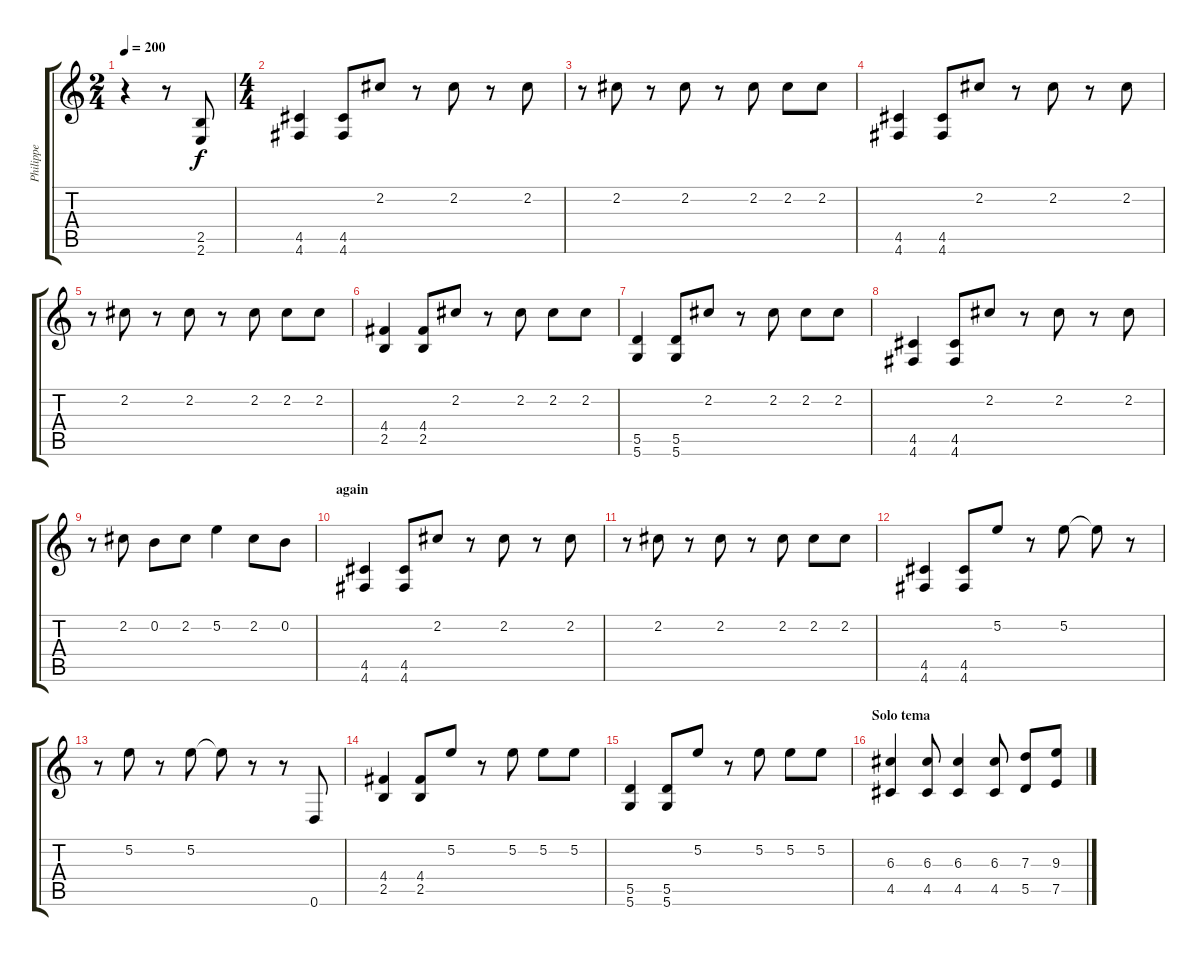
\track ("Philippe" "Philippe") {instrument distortionguitar}
\staff {score tabs}
\tuning (E4 B3 G3 D3 A2 D2) {hide}
\ts (2 4)
\tempo 200
\clef g2
\ks c
r.4{dy f instrument distortionguitar} r.8 (2.5 2.6).8 |
\ts (4 4)
(4.5 4.6).4 (4.5 4.6).8 2.2.8 r.8 2.2.8 r.8 2.2.8 |
r.8 2.2.8 r.8 2.2.8 r.8 2.2.8 2.2.8 2.2.8 |
(4.5 4.6).4 (4.5 4.6).8 2.2.8 r.8 2.2.8 r.8 2.2.8 |
r.8 2.2.8 r.8 2.2.8 r.8 2.2.8 2.2.8 2.2.8 |
(4.4 2.5).4 (4.4 2.5).8 2.2.8 r.8 2.2.8 2.2.8 2.2.8 |
(5.5 5.6).4 (5.5 5.6).8 2.2.8 r.8 2.2.8 2.2.8 2.2.8 |
(4.5 4.6).4 (4.5 4.6).8 2.2.8 r.8 2.2.8 r.8 2.2.8 |
r.8 2.2.8 0.2.8 2.2.8 5.2.4 2.2.8 0.2.8 |
\section ("" "again")
(4.5 4.6).4 (4.5 4.6).8 2.2.8 r.8 2.2.8 r.8 2.2.8 |
r.8 2.2.8 r.8 2.2.8 r.8 2.2.8 2.2.8 2.2.8 |
(4.5 4.6).4 (4.5 4.6).8 5.2.8 r.8 5.2.8 5.2{t}.8 r.8 |
r.8 5.2.8 r.8 5.2.8 5.2{t}.8 r.8 r.8 0.6.8 |
(4.4 2.5).4 (4.4 2.5).8 5.2.8 r.8 5.2.8 5.2.8 5.2.8 |
(5.5 5.6).4 (5.5 5.6).8 5.2.8 r.8 5.2.8 5.2.8 5.2.8 |
\section ("" "Solo tema")
(6.3 4.5).4 (6.3 4.5).8 (6.3 4.5).4 (6.3 4.5).8 (7.3 5.5).8 (9.3 7.5).8
